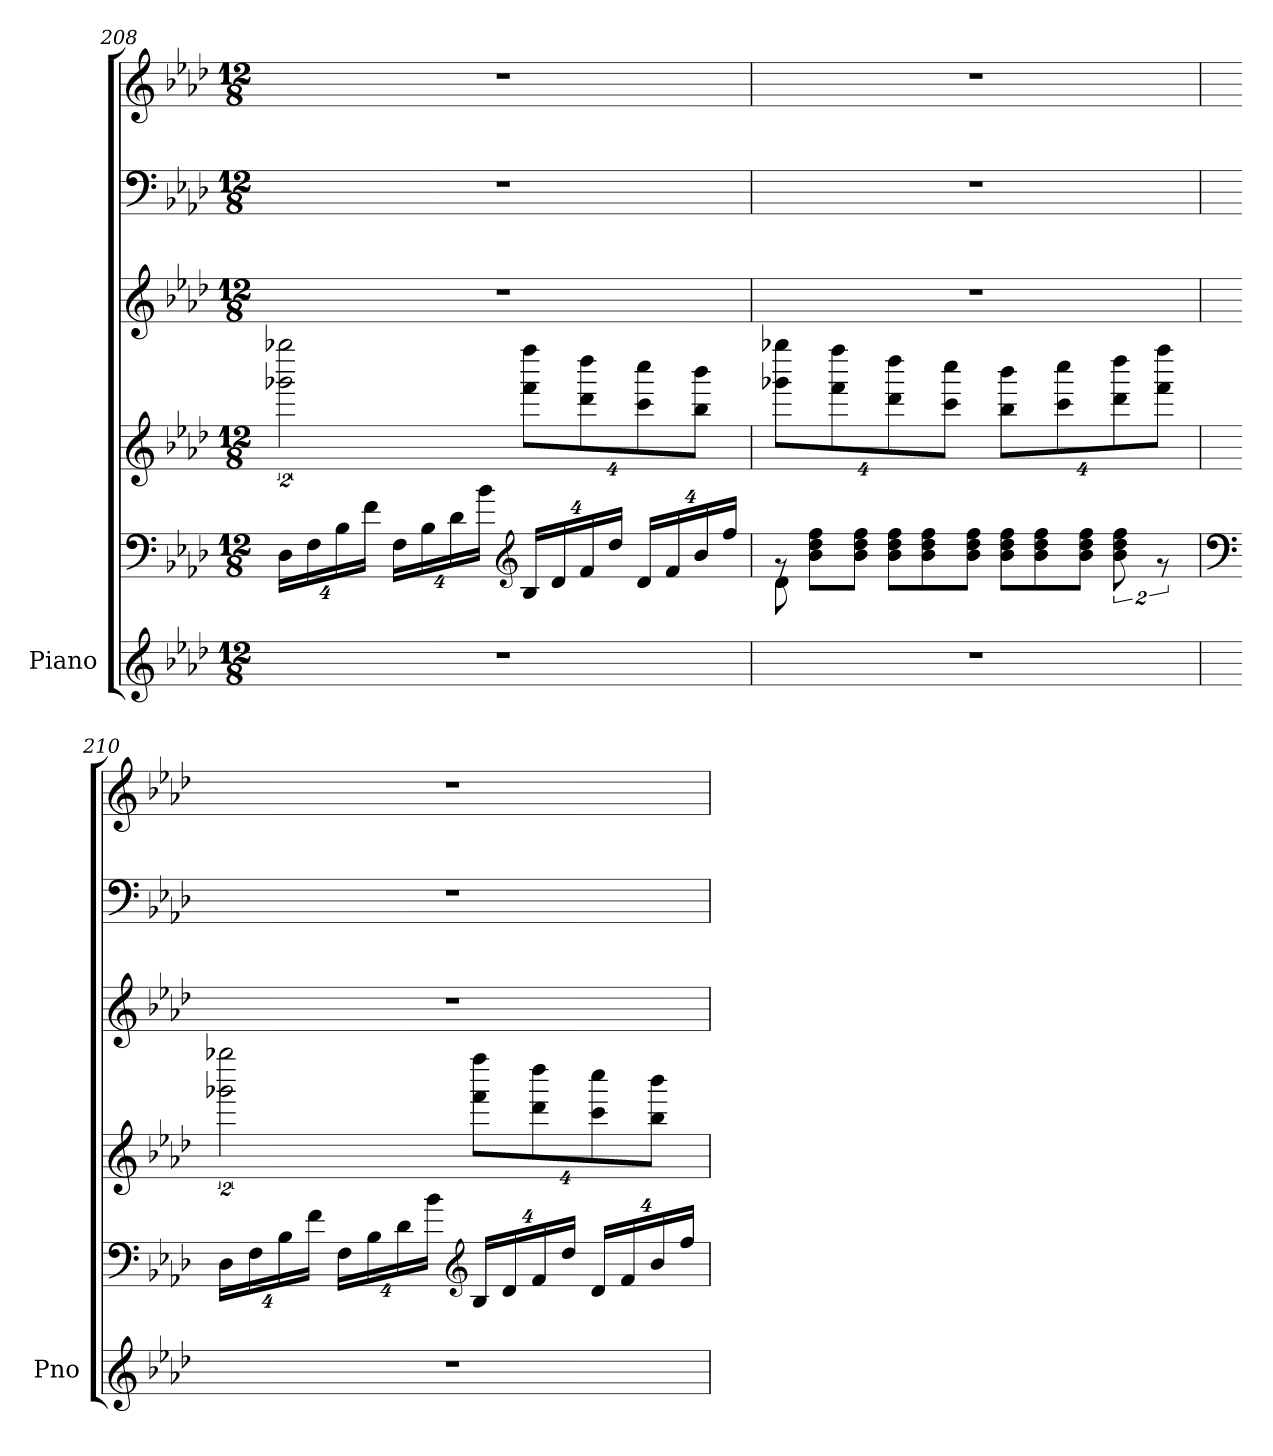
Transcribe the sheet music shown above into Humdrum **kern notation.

**kern	**kern	**kern	**kern	**kern	**kern
*part1	*part1	*part1	*part1	*part1	*part1
*staff6	*staff5	*staff4	*staff3	*staff2	*staff1
*I"Piano	*	*	*	*	*
*I'Pno	*	*	*	*	*
*clefG2	*clefF4	*clefG2	*clefG2	*clefF4	*clefG2
*k[b-e-a-d-]	*k[b-e-a-d-]	*k[b-e-a-d-]	*k[b-e-a-d-]	*k[b-e-a-d-]	*k[b-e-a-d-]
*M12/8	*M12/8	*M12/8	*M12/8	*M12/8	*M12/8
*MM160	*MM160	*MM160	*MM160	*MM160	*MM160
*	*Xbrackettup	*	*	*	*
=208	=208	=208	=208	=208	=208
1.r	32%3D-\LL	4%3ggg-X\ 4%3gggg-X\	1.r	1.r	1.r
.	32%3F\	.	.	.	.
.	32%3B-\	.	.	.	.
.	32%3f\JJ	.	.	.	.
.	32%3F\LL	.	.	.	.
.	32%3B-\	.	.	.	.
.	32%3d-\	.	.	.	.
.	32%3b-\JJ	.	.	.	.
*	*clefG2	*	*	*	*
*	*	*	*	*	*MM170
.	32%3B-/LL	16%3fff\ 16%3ffff\L	.	.	.
.	32%3d-/	.	.	.	.
.	32%3f/	16%3ddd-\ 16%3dddd-\	.	.	.
.	32%3dd-/JJ	.	.	.	.
.	32%3d-/LL	16%3ccc\ 16%3cccc\	.	.	.
.	32%3f/	.	.	.	.
.	32%3b-/	16%3bb-\ 16%3bbb-\J	.	.	.
.	32%3ff/JJ	.	.	.	.
!!LO:LB:g=z
=209	=209	=209	=209	=209	=209
*	*^	*	*	*	*
*	*	*	*Xbrackettup	*	*	*
*	*v	*v	*	*	*	*
*	*	*	*	*	*MM140
*	*^	*	*	*	*
1.r	8rg	8d-\	16%3ggg-X\ 16%3gggg-X\L	1.r	1.r	1.r
.	8b-\ 8dd-\ 8ff\L	8ryy	.	.	.	.
*	*	*	*	*	*	*MM170
.	.	.	16%3fff\ 16%3ffff\	.	.	.
.	8b-\ 8dd-\ 8ff\J	4ryy	.	.	.	.
*	*	*	*	*	*	*MM180
.	8b-\ 8dd-\ 8ff\L	.	16%3ddd-\ 16%3dddd-\	.	.	.
.	8b-\ 8dd-\ 8ff\	1ryy	.	.	.	.
.	.	.	16%3ccc\ 16%3cccc\J	.	.	.
.	8b-\ 8dd-\ 8ff\J	.	.	.	.	.
.	8b-\ 8dd-\ 8ff\L	.	16%3bb-\ 16%3bbb-\L	.	.	.
.	8b-\ 8dd-\ 8ff\	.	.	.	.	.
.	.	.	16%3ccc\ 16%3cccc\	.	.	.
.	8b-\ 8dd-\ 8ff\J	.	.	.	.	.
*	*brackettup	*	*	*	*	*
*	*	*	*	*	*	*MM170
.	16%3b-\ 16%3dd-\ 16%3ff\	.	16%3ddd-\ 16%3dddd-\	.	.	.
*	*	*	*	*	*	*MM120
.	16%3rg	.	16%3fff\ 16%3ffff\J	.	.	.
*	*v	*v	*	*	*	*
=210	=210	=210	=210	=210	=210
*	*clefF4	*	*	*	*
*	*Xbrackettup	*brackettup	*	*	*
*	*	*	*	*	*MM160
1.r	32%3D-\LL	4%3ggg-X\ 4%3gggg-X\	1.r	1.r	1.r
.	32%3F\	.	.	.	.
.	32%3B-\	.	.	.	.
.	32%3f\JJ	.	.	.	.
.	32%3F\LL	.	.	.	.
.	32%3B-\	.	.	.	.
.	32%3d-\	.	.	.	.
.	32%3b-\JJ	.	.	.	.
*	*clefG2	*	*	*	*
*	*	*	*	*	*MM170
.	32%3B-/LL	16%3fff\ 16%3ffff\L	.	.	.
.	32%3d-/	.	.	.	.
.	32%3f/	16%3ddd-\ 16%3dddd-\	.	.	.
.	32%3dd-/JJ	.	.	.	.
*	*	*	*	*	*MM180
.	32%3d-/LL	16%3ccc\ 16%3cccc\	.	.	.
.	32%3f/	.	.	.	.
.	32%3b-/	16%3bb-\ 16%3bbb-\J	.	.	.
.	32%3ff/JJ	.	.	.	.
=	=	=	=	=	=
*-	*-	*-	*-	*-	*-
